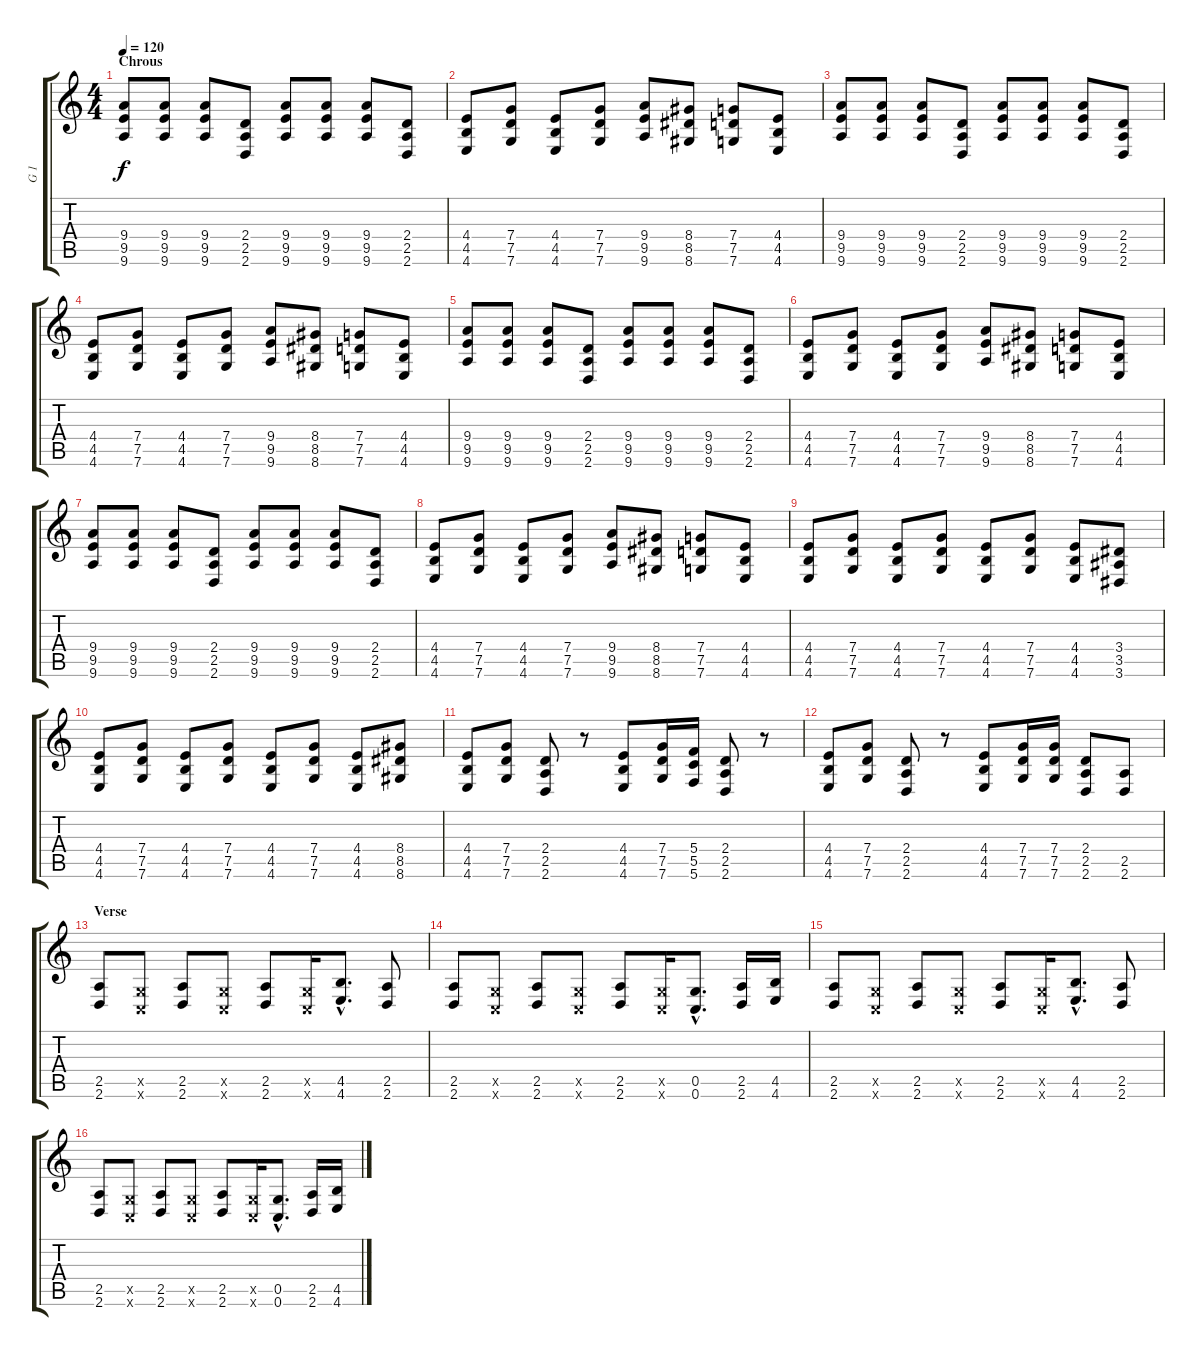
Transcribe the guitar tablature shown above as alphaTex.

\track ("G 1" "G 1") {instrument distortionguitar}
\staff {score tabs}
\tuning (D4 A3 F3 C3 G2 C2) {hide}
\ts (4 4)
\section ("" "Chrous")
\tempo 120
\clef g2
\ks c
(9.4 9.5 9.6).8{dy f} (9.4 9.5 9.6).8 (9.4 9.5 9.6).8 (2.4 2.5 2.6).8 (9.4 9.5 9.6).8 (9.4 9.5 9.6).8 (9.4 9.5 9.6).8 (2.4 2.5 2.6).8 |
(4.4 4.5 4.6).8 (7.4 7.5 7.6).8 (4.4 4.5 4.6).8 (7.4 7.5 7.6).8 (9.4 9.5 9.6).8 (8.4 8.5 8.6).8 (7.4 7.5 7.6).8 (4.4 4.5 4.6).8 |
(9.4 9.5 9.6).8 (9.4 9.5 9.6).8 (9.4 9.5 9.6).8 (2.4 2.5 2.6).8 (9.4 9.5 9.6).8 (9.4 9.5 9.6).8 (9.4 9.5 9.6).8 (2.4 2.5 2.6).8 |
(4.4 4.5 4.6).8 (7.4 7.5 7.6).8 (4.4 4.5 4.6).8 (7.4 7.5 7.6).8 (9.4 9.5 9.6).8 (8.4 8.5 8.6).8 (7.4 7.5 7.6).8 (4.4 4.5 4.6).8 |
(9.4 9.5 9.6).8 (9.4 9.5 9.6).8 (9.4 9.5 9.6).8 (2.4 2.5 2.6).8 (9.4 9.5 9.6).8 (9.4 9.5 9.6).8 (9.4 9.5 9.6).8 (2.4 2.5 2.6).8 |
(4.4 4.5 4.6).8 (7.4 7.5 7.6).8 (4.4 4.5 4.6).8 (7.4 7.5 7.6).8 (9.4 9.5 9.6).8 (8.4 8.5 8.6).8 (7.4 7.5 7.6).8 (4.4 4.5 4.6).8 |
(9.4 9.5 9.6).8 (9.4 9.5 9.6).8 (9.4 9.5 9.6).8 (2.4 2.5 2.6).8 (9.4 9.5 9.6).8 (9.4 9.5 9.6).8 (9.4 9.5 9.6).8 (2.4 2.5 2.6).8 |
(4.4 4.5 4.6).8 (7.4 7.5 7.6).8 (4.4 4.5 4.6).8 (7.4 7.5 7.6).8 (9.4 9.5 9.6).8 (8.4 8.5 8.6).8 (7.4 7.5 7.6).8 (4.4 4.5 4.6).8 |
\section ("" "")
(4.4 4.5 4.6).8 (7.4 7.5 7.6).8 (4.4 4.5 4.6).8 (7.4 7.5 7.6).8 (4.4 4.5 4.6).8 (7.4 7.5 7.6).8 (4.4 4.5 4.6).8 (3.4 3.5 3.6).8 |
(4.4 4.5 4.6).8 (7.4 7.5 7.6).8 (4.4 4.5 4.6).8 (7.4 7.5 7.6).8 (4.4 4.5 4.6).8 (7.4 7.5 7.6).8 (4.4 4.5 4.6).8 (8.4 8.5 8.6).8 |
(4.4 4.5 4.6).8 (7.4 7.5 7.6).8 (2.4 2.5 2.6).8 r.8 (4.4 4.5 4.6).8 (7.4 7.5 7.6).16 (5.4 5.5 5.6).16 (2.4 2.5 2.6).8 r.8 |
(4.4 4.5 4.6).8 (7.4 7.5 7.6).8 (2.4 2.5 2.6).8 r.8 (4.4 4.5 4.6).8 (7.4 7.5 7.6).16 (7.4 7.5 7.6).16 (2.4 2.5 2.6).8 (2.5 2.6).8 |
\section ("" "Verse")
(2.5 2.6).8 (0.5{x} 0.6{x}).8 (2.5 2.6).8 (0.5{x} 0.6{x}).8 (2.5 2.6).8 (0.5{x} 0.6{x}).16 (4.5{hac} 4.6{hac}).8{d} (2.5 2.6).8 |
(2.5 2.6).8 (0.5{x} 0.6{x}).8 (2.5 2.6).8 (0.5{x} 0.6{x}).8 (2.5 2.6).8 (0.5{x} 0.6{x}).16 (0.5{hac} 0.6{hac}).8{d} (2.5 2.6).16 (4.5 4.6).16 |
(2.5 2.6).8 (0.5{x} 0.6{x}).8 (2.5 2.6).8 (0.5{x} 0.6{x}).8 (2.5 2.6).8 (0.5{x} 0.6{x}).16 (4.5{hac} 4.6{hac}).8{d} (2.5 2.6).8 |
(2.5 2.6).8 (0.5{x} 0.6{x}).8 (2.5 2.6).8 (0.5{x} 0.6{x}).8 (2.5 2.6).8 (0.5{x} 0.6{x}).16 (0.5{hac} 0.6{hac}).8{d} (2.5 2.6).16 (4.5 4.6).16
